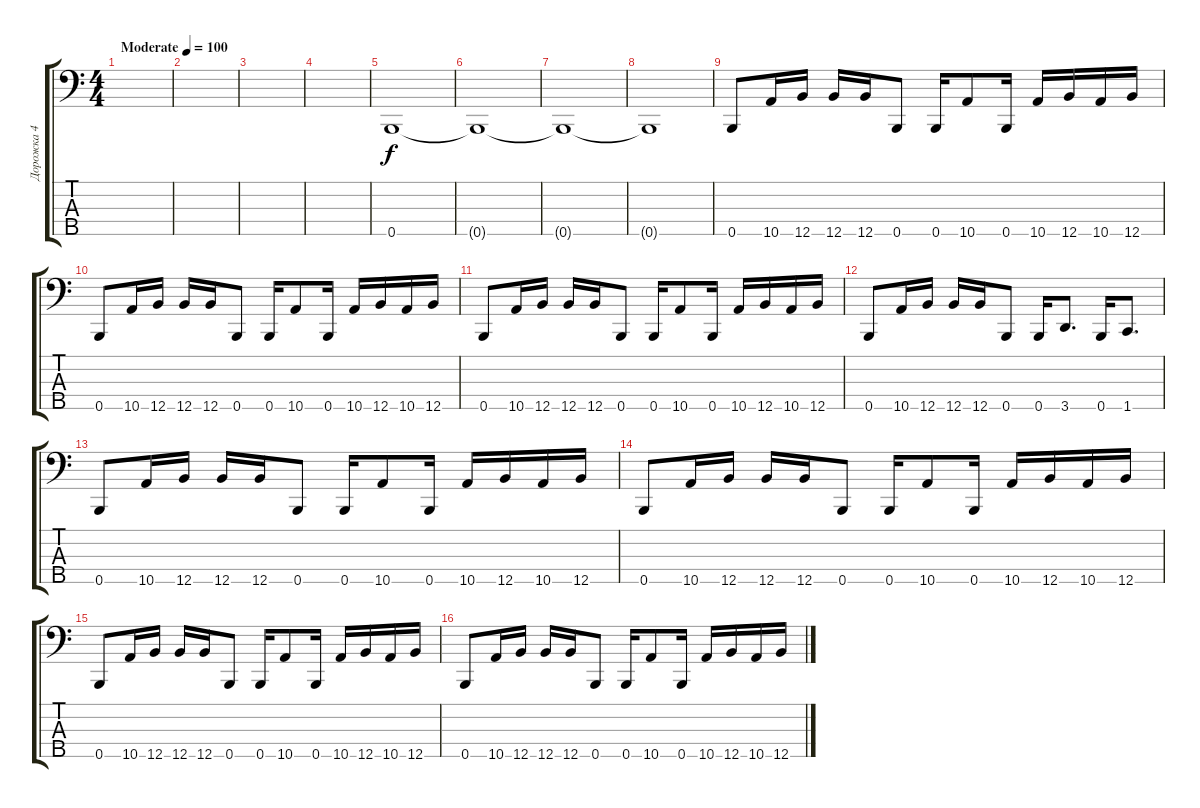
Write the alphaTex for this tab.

\track ("Дорожка 4" "Дорожка 4") {instrument electricbassfinger}
\staff {score tabs}
\tuning (G2 D2 A1 E1 B0) {hide}
\ts (4 4)
\tempo (100 "Moderate")
\clef f4
\ks c
|
|
|
|
0.5.1 |
0.5{t}.1 |
0.5{t}.1 |
0.5{t}.1 |
0.5.8 10.5.16 12.5.16 12.5.16 12.5.16 0.5.8 0.5.16 10.5.8 0.5.16 10.5.16 12.5.16 10.5.16 12.5.16 |
0.5.8 10.5.16 12.5.16 12.5.16 12.5.16 0.5.8 0.5.16 10.5.8 0.5.16 10.5.16 12.5.16 10.5.16 12.5.16 |
0.5.8 10.5.16 12.5.16 12.5.16 12.5.16 0.5.8 0.5.16 10.5.8 0.5.16 10.5.16 12.5.16 10.5.16 12.5.16 |
0.5.8 10.5.16 12.5.16 12.5.16 12.5.16 0.5.8 0.5.16 3.5.8{d} 0.5.16 1.5.8{d} |
0.5.8 10.5.16 12.5.16 12.5.16 12.5.16 0.5.8 0.5.16 10.5.8 0.5.16 10.5.16 12.5.16 10.5.16 12.5.16 |
0.5.8 10.5.16 12.5.16 12.5.16 12.5.16 0.5.8 0.5.16 10.5.8 0.5.16 10.5.16 12.5.16 10.5.16 12.5.16 |
0.5.8 10.5.16 12.5.16 12.5.16 12.5.16 0.5.8 0.5.16 10.5.8 0.5.16 10.5.16 12.5.16 10.5.16 12.5.16 |
0.5.8 10.5.16 12.5.16 12.5.16 12.5.16 0.5.8 0.5.16 10.5.8 0.5.16 10.5.16 12.5.16 10.5.16 12.5.16
